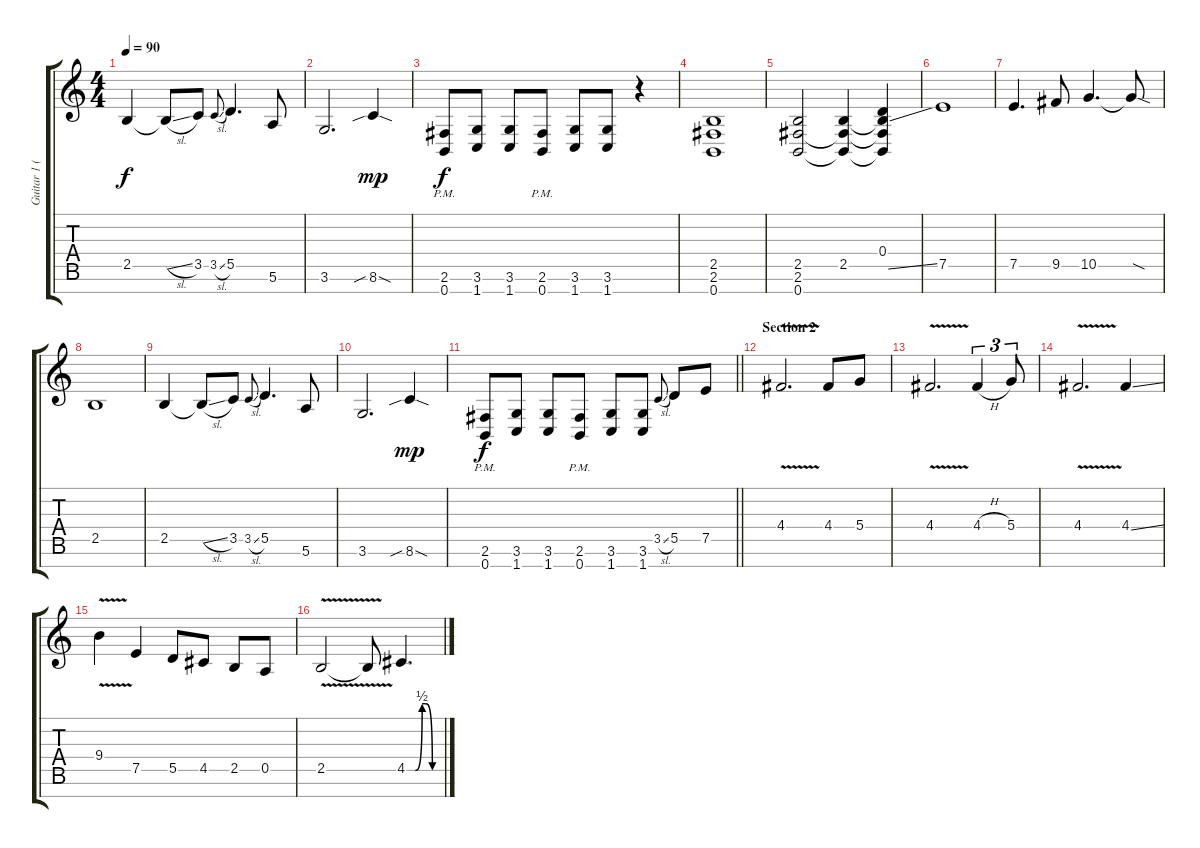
\track ("Guitar 1 (Distortion)" "Guitar 1 (") {instrument distortionguitar}
\staff {score tabs}
\tuning (E4 B3 G3 D3 A2 E2 B1) {hide}
\ts (4 4)
\tempo 90
\clef g2
\ks c
2.5.4{dy f} 2.5{sl t}.8 3.5.8 3.5{sl}.8{gr onbeat} 5.5.4{d} 5.6.8 |
3.6.2{d} 8.6{sib sod}.4{dy mp} |
(2.6{pm} 0.7{pm}).8{dy f} (3.6 1.7).8 (3.6 1.7).8 (2.6{pm} 0.7{pm}).8 (3.6 1.7).8 (3.6 1.7).8 r.4 |
(2.5 2.6 0.7).1 |
(2.5 2.6 0.7).2 (2.5 2.6{t} 0.7{t}).4 (0.4 2.5{ss t} 2.6{t} 0.7{t}).4 |
7.5.1 |
7.5.4{d} 9.5.8 10.5.4{d} 10.5{sod t}.8 |
2.5.1 |
2.5.4 2.5{sl t}.8 3.5.8 3.5{sl}.8{gr onbeat} 5.5.4{d} 5.6.8 |
3.6.2{d} 8.6{sib sod}.4{dy mp} |
\barLineRight lightlight
(2.6{pm} 0.7{pm}).8{dy f} (3.6 1.7).8 (3.6 1.7).8 (2.6{pm} 0.7{pm}).8 (3.6 1.7).8 (3.6 1.7).8 3.5{sl}.8{gr onbeat} 5.5.8 7.5.8 |
\section ("" "Section 2")
4.4{v}.2{d} 4.4.8 5.4.8 |
4.4{v}.2{d} 4.4{h}.4{tu (3 2)} 5.4.8{tu (3 2)} |
4.4{v}.2{d} 4.4{ss}.4 |
9.4{v}.4 7.5.4 5.5.8 4.5.8 2.5.8 0.5.8 |
2.5{v}.2 2.5{t}.8 4.5{be (custom 0 0 15 0 27 2 33 2 45 0 60 0)}.4{d}
